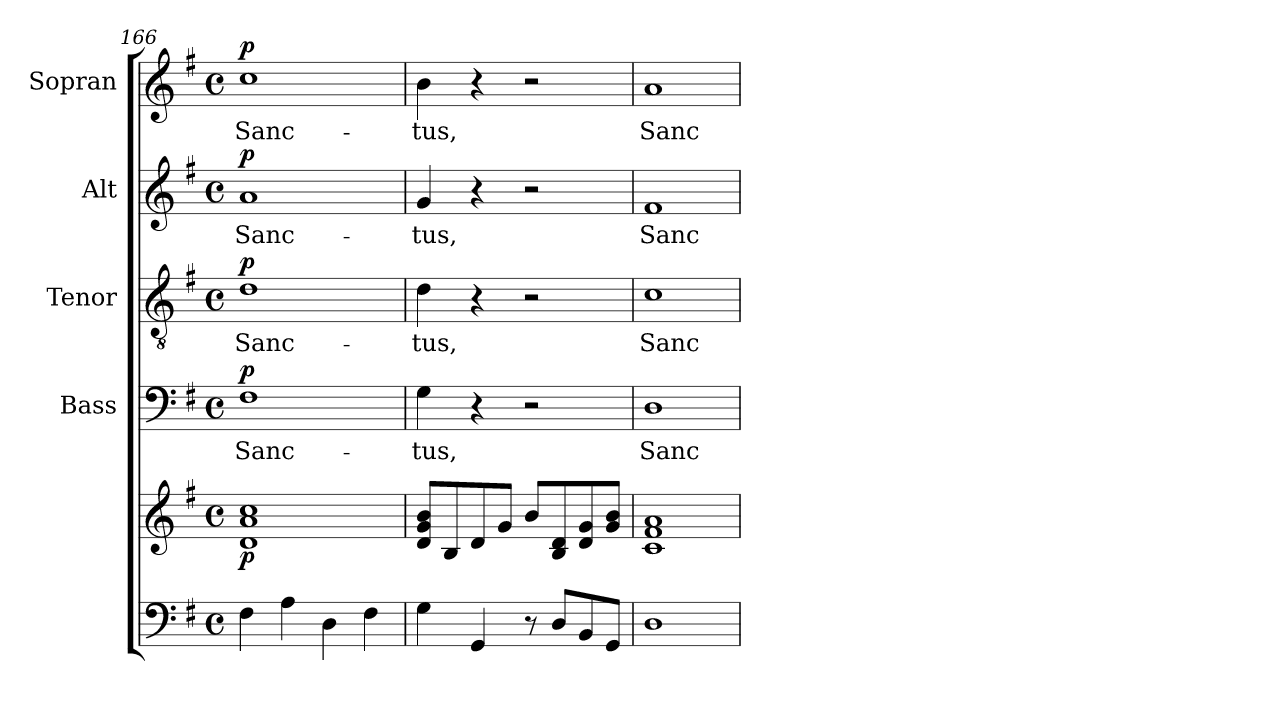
**kern	**kern	**dynam	**kern	**text	**dynam	**kern	**text	**dynam	**kern	**text	**dynam	**kern	**text	**dynam
*part5	*part5	*part5	*part4	*part4	*part4	*part3	*part3	*part3	*part2	*part2	*part2	*part1	*part1	*part1
*staff6	*staff5	*staff5/6	*staff4	*staff4	*staff4	*staff3	*staff3	*staff3	*staff2	*staff2	*staff2	*staff1	*staff1	*staff1
*	*	*	*I"Bass	*	*	*I"Tenor	*	*	*I"Alt	*	*	*I"Sopran	*	*
*	*	*	*I'B.	*	*	*I'T.	*	*	*I'A.	*	*	*I'S.	*	*
*clefF4	*clefG2	*	*clefF4	*	*	*clefGv2	*	*	*clefG2	*	*	*clefG2	*	*
*k[f#]	*k[f#]	*	*k[f#]	*	*	*k[f#]	*	*	*k[f#]	*	*	*k[f#]	*	*
*G:	*G:	*	*G:	*	*	*G:	*	*	*G:	*	*	*G:	*	*
*M4/4	*M4/4	*	*M4/4	*	*	*M4/4	*	*	*M4/4	*	*	*M4/4	*	*
*met(c)	*met(c)	*	*met(c)	*	*	*met(c)	*	*	*met(c)	*	*	*met(c)	*	*
=166	=166	=166	=166	=166	=166	=166	=166	=166	=166	=166	=166	=166	=166	=166
!	!	!LO:DY:b	!	!LO:LY:b	!LO:DY:a	!	!LO:LY:b	!LO:DY:a	!	!LO:LY:b	!LO:DY:a	!	!LO:LY:b	!LO:DY:a
4F#\	1d 1a 1cc	p	1F#	Sanc-	p	1d	Sanc-	p	1a	Sanc-	p	1cc	Sanc-	p
4A\	.	.	.	.	.	.	.	.	.	.	.	.	.	.
4D\	.	.	.	.	.	.	.	.	.	.	.	.	.	.
4F#\	.	.	.	.	.	.	.	.	.	.	.	.	.	.
=167	=167	=167	=167	=167	=167	=167	=167	=167	=167	=167	=167	=167	=167	=167
!	!	!	!	!LO:LY:b	!	!	!LO:LY:b	!	!	!LO:LY:b	!	!	!LO:LY:b	!
4G\	8d/ 8g/ 8b/L	.	4G\	-tus,	.	4d\	-tus,	.	4g/	-tus,	.	4b\	-tus,	.
.	8B/	.	.	.	.	.	.	.	.	.	.	.	.	.
4GG/	8d/	.	4r	.	.	4r	.	.	4r	.	.	4r	.	.
.	8g/J	.	.	.	.	.	.	.	.	.	.	.	.	.
8r	8b/L	.	2r	.	.	2r	.	.	2r	.	.	2r	.	.
8D/L	8B/ 8d/	.	.	.	.	.	.	.	.	.	.	.	.	.
8BB/	8d/ 8g/	.	.	.	.	.	.	.	.	.	.	.	.	.
8GG/J	8g/ 8b/J	.	.	.	.	.	.	.	.	.	.	.	.	.
=168	=168	=168	=168	=168	=168	=168	=168	=168	=168	=168	=168	=168	=168	=168
!	!	!	!	!LO:LY:b	!	!	!LO:LY:b	!	!	!LO:LY:b	!	!	!LO:LY:b	!
1D	1c 1f# 1a	.	1D	Sanc-	.	1c	Sanc-	.	1f#	Sanc-	.	1a	Sanc-	.
=	=	=	=	=	=	=	=	=	=	=	=	=	=	=
*-	*-	*-	*-	*-	*-	*-	*-	*-	*-	*-	*-	*-	*-	*-
